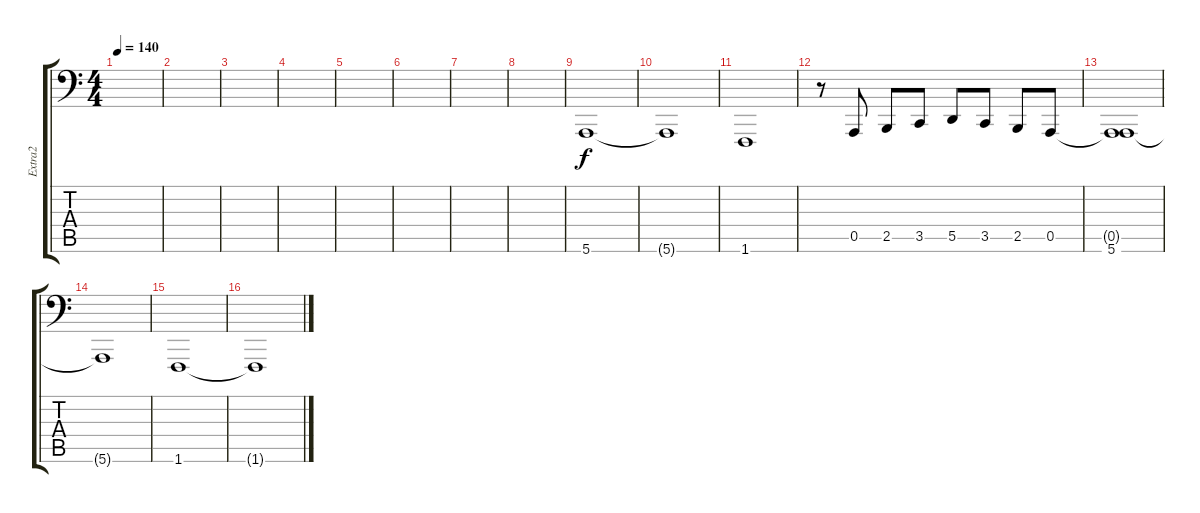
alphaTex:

\track ("Extra2" "Extra2") {instrument synthstrings1}
\staff {score tabs}
\tuning (E3 B2 G2 D2 A1 E1) {hide}
\ts (4 4)
\tempo 140
\tempo 100
\tempo 140
\clef f4
\ks c
|
|
|
|
|
|
|
|
5.6.1 |
5.6{t}.1 |
1.6.1 |
r.8 0.5.8 2.5.8 3.5.8 5.5.8 3.5.8 2.5.8 0.5.8 |
(0.5{t} 5.6).1 |
5.6{t}.1 |
1.6.1 |
1.6{t}.1
